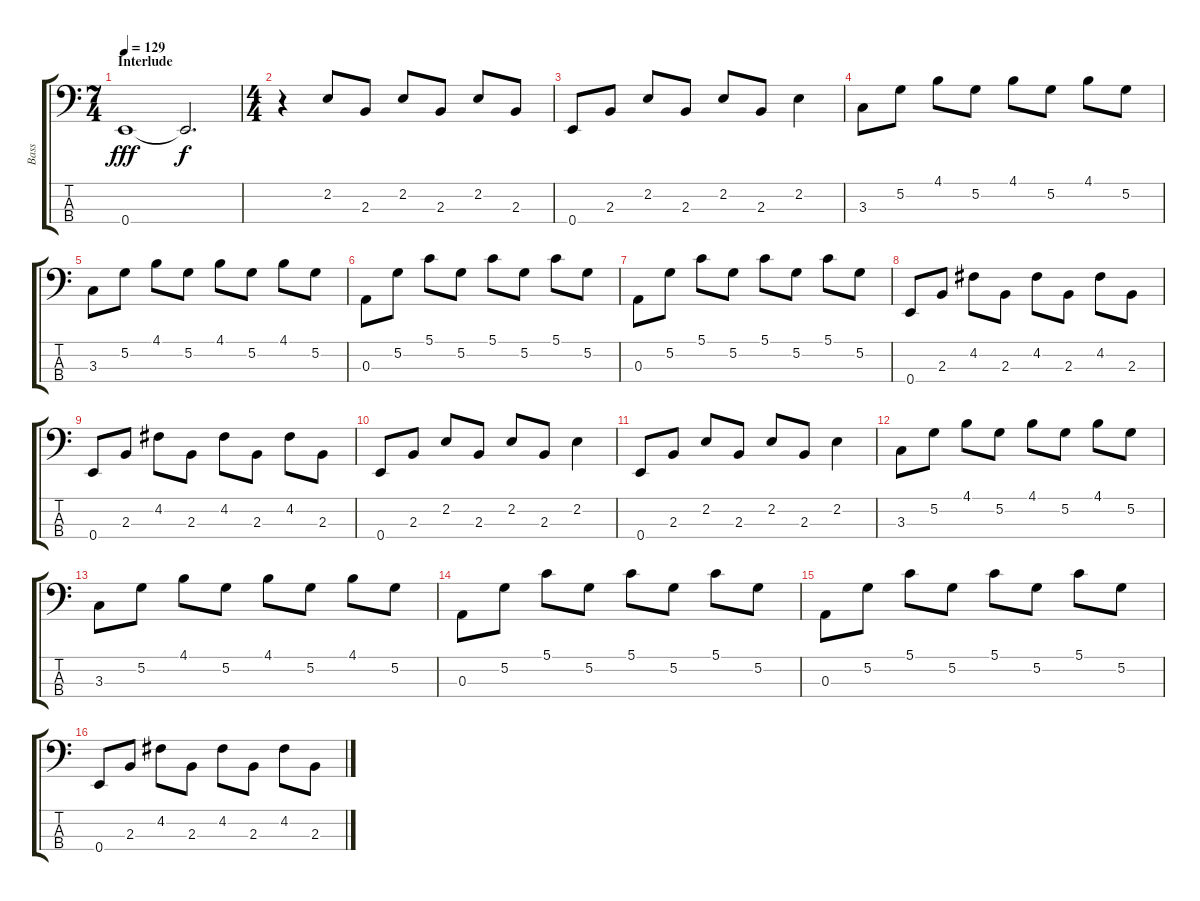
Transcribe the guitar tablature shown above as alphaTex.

\track ("Bass" "Bass") {instrument electricbassfinger}
\staff {score tabs}
\tuning (G2 D2 A1 E1) {hide}
\ts (7 4)
\section ("" "Interlude")
\tempo 129
\clef f4
\ks c
0.4.1{dy fff} 0.4{t}.2{d dy f} |
\ts (4 4)
r.4 2.2.8 2.3.8 2.2.8 2.3.8 2.2.8 2.3.8 |
0.4.8 2.3.8 2.2.8 2.3.8 2.2.8 2.3.8 2.2.4 |
3.3.8 5.2.8 4.1.8 5.2.8 4.1.8 5.2.8 4.1.8 5.2.8 |
3.3.8 5.2.8 4.1.8 5.2.8 4.1.8 5.2.8 4.1.8 5.2.8 |
0.3.8 5.2.8 5.1.8 5.2.8 5.1.8 5.2.8 5.1.8 5.2.8 |
0.3.8 5.2.8 5.1.8 5.2.8 5.1.8 5.2.8 5.1.8 5.2.8 |
0.4.8 2.3.8 4.2.8 2.3.8 4.2.8 2.3.8 4.2.8 2.3.8 |
0.4.8 2.3.8 4.2.8 2.3.8 4.2.8 2.3.8 4.2.8 2.3.8 |
0.4.8 2.3.8 2.2.8 2.3.8 2.2.8 2.3.8 2.2.4 |
0.4.8 2.3.8 2.2.8 2.3.8 2.2.8 2.3.8 2.2.4 |
3.3.8 5.2.8 4.1.8 5.2.8 4.1.8 5.2.8 4.1.8 5.2.8 |
3.3.8 5.2.8 4.1.8 5.2.8 4.1.8 5.2.8 4.1.8 5.2.8 |
0.3.8 5.2.8 5.1.8 5.2.8 5.1.8 5.2.8 5.1.8 5.2.8 |
0.3.8 5.2.8 5.1.8 5.2.8 5.1.8 5.2.8 5.1.8 5.2.8 |
0.4.8 2.3.8 4.2.8 2.3.8 4.2.8 2.3.8 4.2.8 2.3.8
